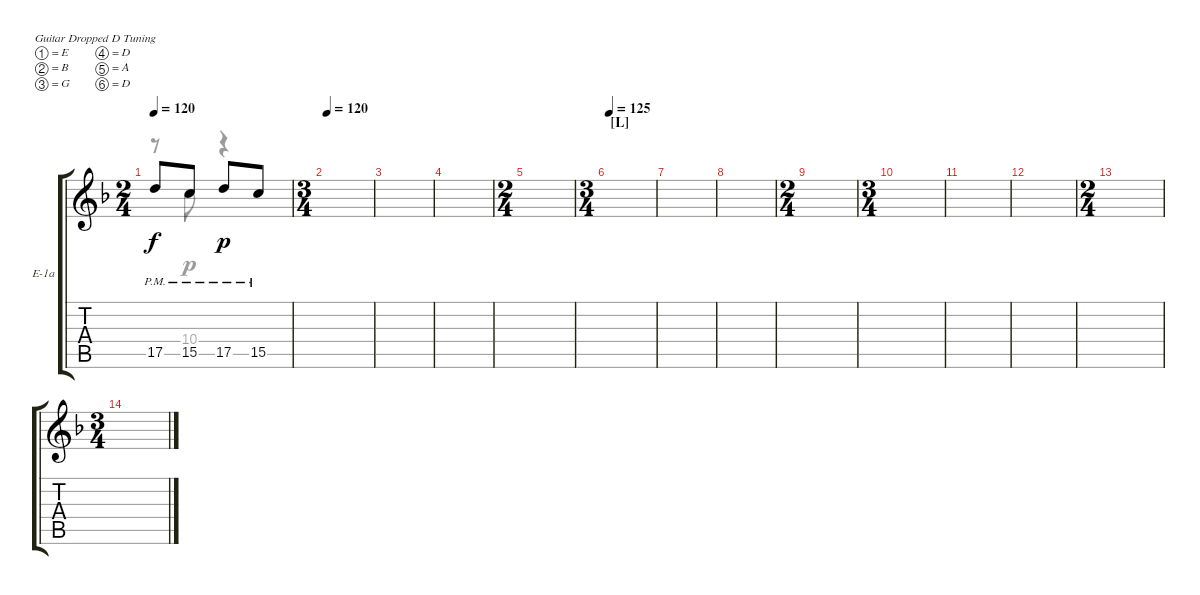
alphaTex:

\defaultSystemsLayout 4
\bracketExtendMode groupsimilarinstruments
\firstSystemTrackNameOrientation horizontal
\otherSystemsTrackNameOrientation horizontal
\track ("Effect 1a" "E-1a") {instrument electricguitarclean}
\staff {score tabs}
\tuning (E4 B3 G3 D3 A2 D2)
\voice
\ts (2 4)
\tempo 120
\clef g2
\ks f
17.5{pm}.8{dy f} 15.5{pm}.8 17.5{pm}.8{dy p} 15.5{pm}.8 |
\ts (3 4)
\tempo 120
|
|
|
\ts (2 4)
|
\ts (3 4)
\section ("L" "")
\tempo 125
|
|
|
\ts (2 4)
|
\ts (3 4)
|
|
|
\ts (2 4)
|
\ts (3 4)
|
|
\voice
\clef g2
\ottava regular
\simile none
\ks f
r.8{dy f} 10.4.8{dy p} r.4 |
|
|
|
|
|
|
|
|
|
|
|
|
|
|
